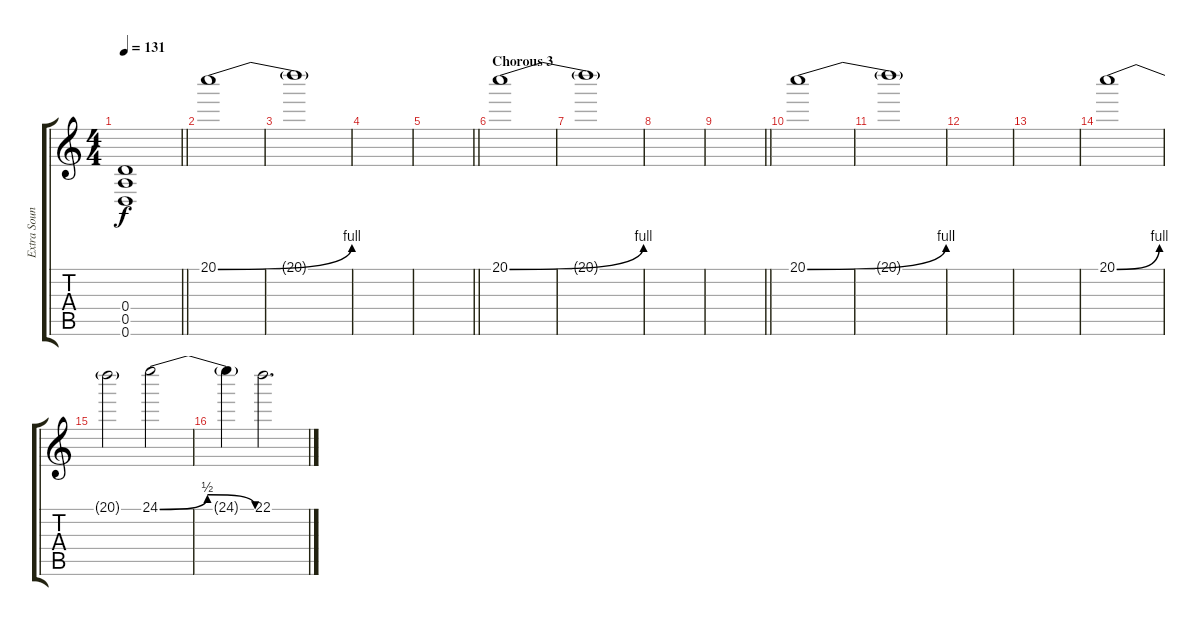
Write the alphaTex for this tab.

\track ("Extra Sounds" "Extra Soun") {instrument distortionguitar}
\staff {score tabs}
\tuning (E4 B3 G3 D3 A2 D2) {hide}
\ts (4 4)
\tempo 131
\clef g2
\barLineRight lightlight
\ks c
(0.4{t} 0.5{t} 0.6{t}).1{dy f} |
\section ("" "")
20.1{be (bend 0 0 60 4)}.1{volume 5} |
20.1{t}.1 |
|
\barLineRight lightlight
|
\section ("" "Chorous 3")
20.1{be (bend 0 0 60 4)}.1{volume 5} |
20.1{t}.1 |
|
\barLineRight lightlight
|
20.1{be (bend 0 0 60 4)}.1{volume 5} |
20.1{t}.1 |
|
|
20.1{be (bend 0 0 60 4)}.1{volume 5} |
20.1{t}.2 24.1{be (bendrelease 0 0 10 2 30 2 60 0)}.2 |
24.1{t}.4 22.1.2{d}
